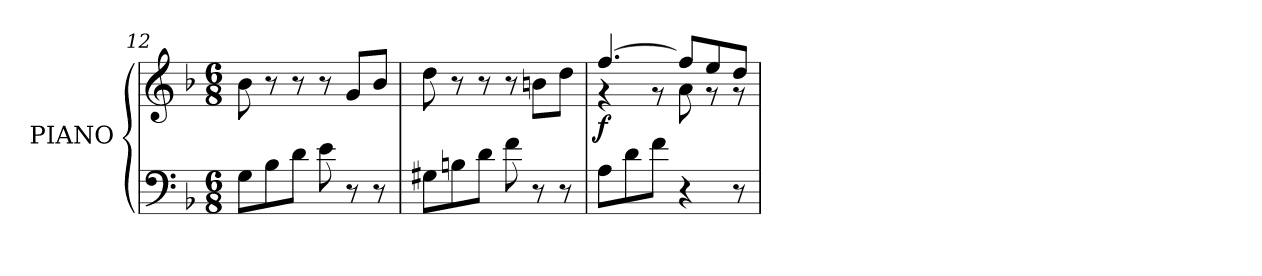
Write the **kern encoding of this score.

**kern	**kern	**dynam
*part1	*part1	*part1
*staff2	*staff1	*staff1/2
*I"PIANO	*	*
*I'Pno.	*	*
*clefF4	*clefG2	*
*k[b-]	*k[b-]	*
*M6/8	*M6/8	*
=12	=12	=12
(>8G\L	8b-\	.
8B-\	8r	.
8d\J	8r	.
8e\	8r	.
8r	8g/L	.
8r	8b-/J	.
=13	=13	=13
(>8G#X\L	8dd\)	.
8Bn\	8r	.
8d\J	8r	.
8f\	8r	.
8r	8bn\L	.
8r	8dd\J	.
=14	=14	=14
*	*^	*
!	!	!	!LO:DY:b
8A\L	[4.ff/)	4r	f
8d\	.	.	.
8f\J	.	8r	.
4r	8ff/L]	(8a\	.
.	8ee/	8r	.
8r	8dd/J	8r	.
*	*v	*v	*
=	=	=
*-	*-	*-
